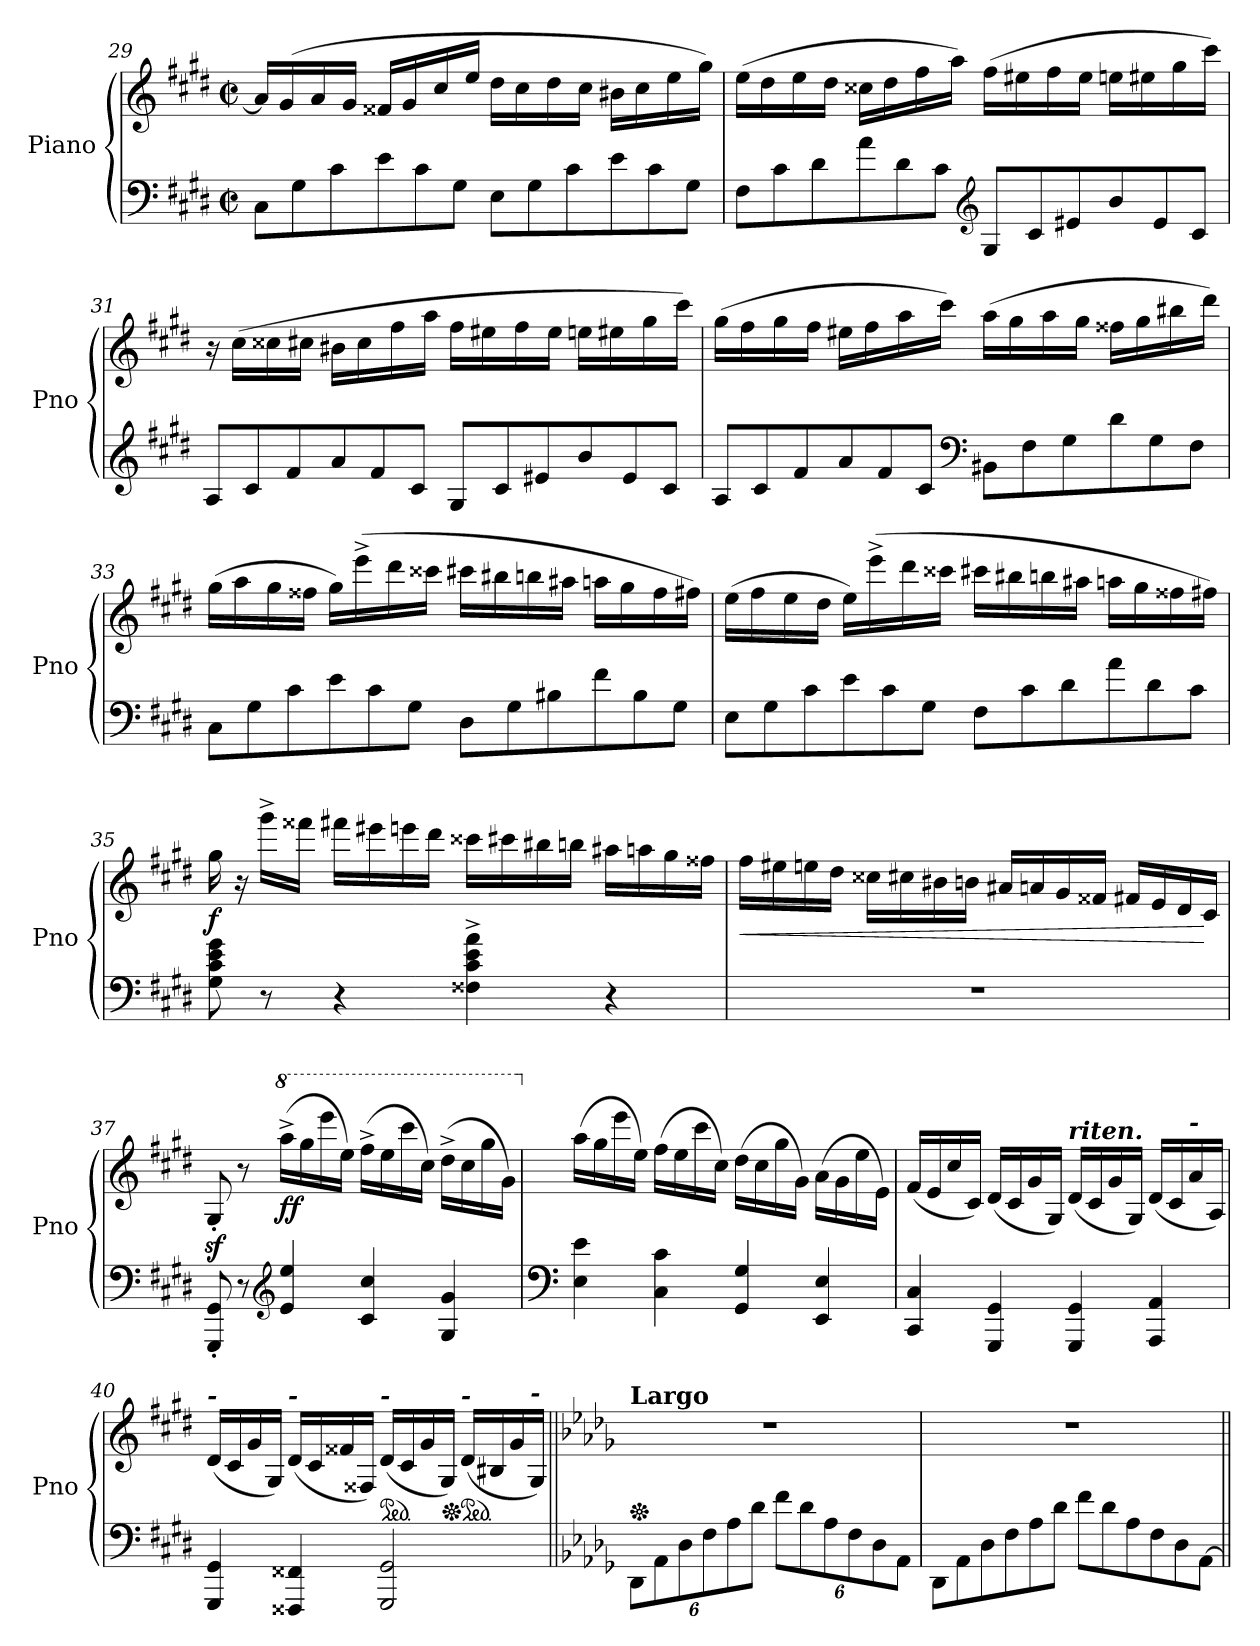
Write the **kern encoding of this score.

**kern	**kern	**dynam
*part1	*part1	*part1
*staff2	*staff1	*staff1/2
*I"Piano	*	*
*I'Pno	*	*
!!LO:LB:g=z
*clefF4	*clefG2	*
*k[f#c#g#d#]	*k[f#c#g#d#]	*
*M4/4	*M4/4	*
*met(c|)	*met(c|)	*
*Xtuplet	*	*
=29	=29	=29
12C#\L	16a/LL]	.
.	(>16g#/	.
12G#\	.	.
.	16a/	.
12c#\	.	.
.	16g#/JJ	.
12e\	16f##X/LL	.
.	16g#/	.
12c#\	.	.
.	16cc#/	.
12G#\J	.	.
.	16ee/JJ	.
12E\L	16dd#\LL	.
.	16cc#\	.
12G#\	.	.
.	16dd#\	.
12c#\	.	.
.	16cc#\JJ	.
12e\	16b#X\LL	.
.	16cc#\	.
12c#\	.	.
.	16ee\	.
12G#\J	.	.
.	16gg#\JJ)	.
!!LO:LB:g=z
=30	=30	=30
12F#\L	(>16ee\LL	.
.	16dd#\	.
12c#\	.	.
.	16ee\	.
12d#\	.	.
.	16dd#\JJ	.
12a\	16cc##X\LL	.
.	16dd#\	.
12d#\	.	.
.	16ff#\	.
12c#\J	.	.
.	16aa\JJ)	.
*clefG2	*	*
12G#/L	(>16ff#\LL	.
.	16ee#X\	.
12c#/	.	.
.	16ff#\	.
12e#X/	.	.
.	16ee#\JJ	.
12b/	16een\LL	.
.	16ee#X\	.
12e#/	.	.
.	16gg#\	.
12c#/J	.	.
.	16ccc#\JJ)	.
!!LO:PB:g=z
=31	=31	=31
12A/L	16r	.
.	(>16cc#\LL	.
12c#/	.	.
.	16cc##X\	.
12f#/	.	.
.	16cc#X\JJ	.
12a/	16b#X\LL	.
.	16cc#\	.
12f#/	.	.
.	16ff#\	.
12c#/J	.	.
.	16aa\JJ	.
12G#/L	16ff#\LL	.
.	16ee#X\	.
12c#/	.	.
.	16ff#\	.
12e#X/	.	.
.	16ee#\JJ	.
12b/	16een\LL	.
.	16ee#X\	.
12e#/	.	.
.	16gg#\	.
12c#/J	.	.
.	16ccc#\JJ)	.
!!LO:LB:g=z
=32	=32	=32
12A/L	(>16gg#\LL	.
.	16ff#\	.
12c#/	.	.
.	16gg#\	.
12f#/	.	.
.	16ff#\JJ	.
12a/	16ee#X\LL	.
.	16ff#\	.
12f#/	.	.
.	16aa\	.
12c#/J	.	.
.	16ccc#\JJ)	.
*clefF4	*	*
12BB#X\L	(>16aa\LL	.
.	16gg#\	.
12F#\	.	.
.	16aa\	.
12G#\	.	.
.	16gg#\JJ	.
12d#\	16ff##X\LL	.
.	16gg#\	.
12G#\	.	.
.	16bb#X\	.
12F#\J	.	.
.	16ddd#\JJ)	.
=33	=33	=33
12C#\L	(>16gg#\LL	.
.	16aa\	.
12G#\	.	.
.	16gg#\	.
12c#\	.	.
.	16ff##X\JJ	.
12e\	16gg#\LL)	.
.	(>16eee^\	.
12c#\	.	.
.	16ddd#\	.
12G#\J	.	.
.	16ccc##X\JJ	.
12D#\L	16ccc#X\LL	.
.	16bb#X\	.
12G#\	.	.
.	16bbn\	.
12B#X\	.	.
.	16aa#X\JJ	.
12f#\	16aan\LL	.
.	16gg#\	.
12B#\	.	.
.	16ff##\	.
12G#\J	.	.
.	16ff#X\JJ)	.
!!LO:LB:g=z
=34	=34	=34
12E\L	(>16ee\LL	.
.	16ff#\	.
12G#\	.	.
.	16ee\	.
12c#\	.	.
.	16dd#\JJ	.
12e\	16ee\LL)	.
.	(>16eee^\	.
12c#\	.	.
.	16ddd#\	.
12G#\J	.	.
.	16ccc##X\JJ	.
12F#\L	16ccc#X\LL	.
.	16bb#X\	.
12c#\	.	.
.	16bbn\	.
12d#\	.	.
.	16aa#X\JJ	.
12a\	16aan\LL	.
.	16gg#\	.
12d#\	.	.
.	16ff##X\	.
12c#\J	.	.
.	16ff#X\JJ)	.
=35	=35	=35
!	!	!LO:DY:b
8G#\ 8c#\ 8e\ 8g#\	16gg#\	f
.	16r	.
8r	16ggg#^\LL	.
.	16fff##X\JJ	.
4r	16fff#X\LL	.
.	16eee#X\	.
.	16eeen\	.
.	16ddd#\JJ	.
4F##X\^ 4c#\^ 4e\^ 4a\^	16ccc##X\LL	.
.	16ccc#X\	.
.	16bb#X\	.
.	16bbn\JJ	.
4r	16aa#X\LL	.
.	16aan\	.
.	16gg#\	.
.	16ff##X\JJ	.
!!LO:LB:g=z
=36	=36	=36
!	!	!LO:HP:b
1r	16ff#\LL	<
.	16ee#X\	.
.	16een\	.
.	16dd#\JJ	.
.	16cc##X\LL	.
.	16cc#X\	.
.	16b#X\	.
.	16bn\JJ	.
.	16a#X/LL	.
.	16an/	.
.	16g#/	.
.	16f##X/JJ	.
.	16f#X/LL	.
.	16e/	.
.	16d#/	.
.	16c#/JJ	[
=37	=37	=37
8GGG#/' 8GG#/'	8G#z<'/	.
8r	8r	.
*clefG2	*	*
*	*8va	*
!	!	!LO:DY:b
4e/ 4ee/	(>16aaa^\LL	ff
.	16ggg#\	.
.	16eeee\	.
.	16eee\JJ)	.
4c#/ 4cc#/	(>16fff#^\LL	.
.	16eee\	.
.	16cccc#\	.
.	16ccc#\JJ)	.
4G#/ 4g#/	(>16ddd#^\LL	.
.	16ccc#\	.
.	16ggg#\	.
.	16gg#\JJ)	.
!!LO:LB:g=z
=38	=38	=38
*clefF4	*	*
*	*X8va	*
4E\ 4e\	(>16aa\LL	.
.	16gg#\	.
.	16eee\	.
.	16ee\JJ)	.
4C#\ 4c#\	(>16ff#\LL	.
.	16ee\	.
.	16ccc#\	.
.	16cc#\JJ)	.
4GG#/ 4G#/	(>16dd#\LL	.
.	16cc#\	.
.	16gg#\	.
.	16g#\JJ)	.
4EE/ 4E/	(>16a\LL	.
.	16g#\	.
.	16ee\	.
.	16e\JJ)	.
=39	=39	=39
4CC#/ 4C#/	(<16f#/LL	.
.	16e/	.
.	16cc#/	.
.	16c#/JJ)	.
4GGG#/ 4GG#/	(<16d#/LL	.
.	16c#/	.
.	16g#/	.
.	16G#/JJ)	.
!	!LO:TX:a:Bi:t=riten.	!
4GGG#/ 4GG#/	(<16d#/LL	.
.	16c#/	.
.	16g#/	.
.	16G#/JJ)	.
4AAA/ 4AA/	(<16d#/LL	.
.	16c#/	.
!	!LO:TX:a:Bi:t=-	!
.	16a/	.
.	16A/JJ)	.
!!LO:PB:g=z
=40	=40	=40
!	!LO:TX:a:Bi:t=-	!
4GGG#/ 4GG#/	(<16d#/LL	.
.	16c#/	.
.	16g#/	.
.	16G#/JJ)	.
!	!LO:TX:a:Bi:t=-	!
4FFF##X/ 4FF##X/	(<16d#/LL	.
.	16c#/	.
.	16f##X/	.
.	16F##X/JJ)	.
*	*ped	*
!	!LO:TX:a:Bi:t=-	!
2GGG#/ 2GG#/	(<16d#/LL	.
.	16c#/	.
.	16g#/	.
.	16G#/JJ)	.
*	*Xped	*
*	*ped	*
!	!LO:TX:a:Bi:t=-	!
.	(<16d#/LL	.
.	16B#X/	.
.	16g#/	.
!	!LO:TX:a:Bi:t=-	!
.	16G#/JJ)	.
=41||	=41||	=41||
*k[b-e-a-d-g-]	*k[b-e-a-d-g-]	*
*tuplet	*	*
*Xbrackettup	*	*
*	*Xped	*
!	!LO:TX:a:B:t=Largo	!
12DD-\L	1r	.
12AA-\	.	.
12D-\	.	.
12F\	.	.
12A-\	.	.
12d-\J	.	.
12f\L	.	.
12d-\	.	.
12A-\	.	.
12F\	.	.
12D-\	.	.
12AA-\J	.	.
=42	=42	=42
*Xtuplet	*	*
12DD-\L	1r	.
12AA-\	.	.
12D-\	.	.
12F\	.	.
12A-\	.	.
12d-\J	.	.
12f\L	.	.
12d-\	.	.
12A-\	.	.
12F\	.	.
12D-\	.	.
[12AA-\J	.	.
=||	=||	=||
*-	*-	*-
